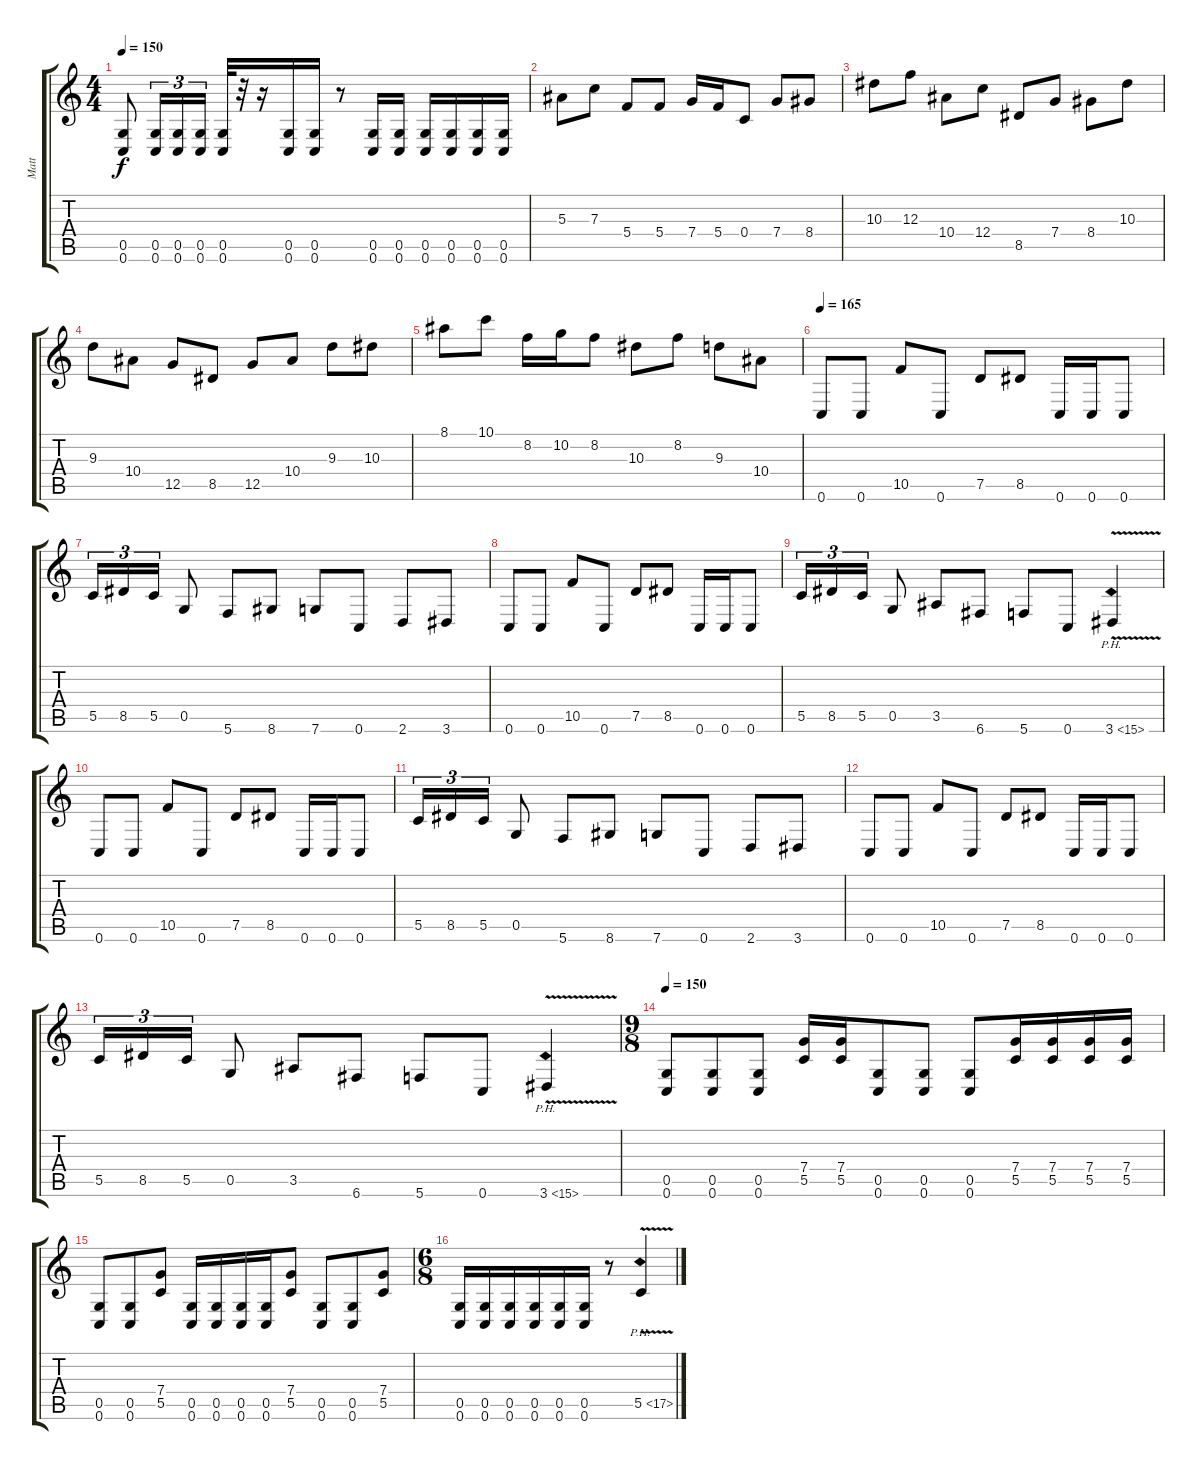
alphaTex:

\track ("Matt" "Matt") {instrument distortionguitar}
\staff {score tabs}
\tuning (D4 A3 F3 C3 G2 C2) {hide}
\ts (4 4)
\tempo 150
\clef g2
\ks c
(0.5 0.6).8{dy f} (0.5 0.6).16{tu (3 2)} (0.5 0.6).16{tu (3 2)} (0.5 0.6).16{tu (3 2)} (0.5 0.6).32 r.32 r.16 (0.5 0.6).16 (0.5 0.6).16 r.8 (0.5 0.6).16 (0.5 0.6).16 (0.5 0.6).16 (0.5 0.6).16 (0.5 0.6).16 (0.5 0.6).16 |
5.3.8 7.3.8 5.4.8 5.4.8 7.4.16 5.4.16 0.4.8 7.4.8 8.4.8 |
10.3.8 12.3.8 10.4.8 12.4.8 8.5.8 7.4.8 8.4.8 10.3.8 |
9.3.8 10.4.8 12.5.8 8.5.8 12.5.8 10.4.8 9.3.8 10.3.8 |
8.1.8 10.1.8 8.2.16 10.2.16 8.2.8 10.3.8 8.2.8 9.3.8 10.4.8 |
\tempo 165
0.6.8 0.6.8 10.5.8 0.6.8 7.5.8 8.5.8 0.6.16 0.6.16 0.6.8 |
5.5.16{tu (3 2)} 8.5.16{tu (3 2)} 5.5.16{tu (3 2)} 0.5.8 5.6.8 8.6.8 7.6.8 0.6.8 2.6.8 3.6.8 |
0.6.8 0.6.8 10.5.8 0.6.8 7.5.8 8.5.8 0.6.16 0.6.16 0.6.8 |
5.5.16{tu (3 2)} 8.5.16{tu (3 2)} 5.5.16{tu (3 2)} 0.5.8 3.5.8 6.6.8 5.6.8 0.6.8 3.6{ph 12 v}.4 |
0.6.8 0.6.8 10.5.8 0.6.8 7.5.8 8.5.8 0.6.16 0.6.16 0.6.8 |
5.5.16{tu (3 2)} 8.5.16{tu (3 2)} 5.5.16{tu (3 2)} 0.5.8 5.6.8 8.6.8 7.6.8 0.6.8 2.6.8 3.6.8 |
0.6.8 0.6.8 10.5.8 0.6.8 7.5.8 8.5.8 0.6.16 0.6.16 0.6.8 |
5.5.16{tu (3 2)} 8.5.16{tu (3 2)} 5.5.16{tu (3 2)} 0.5.8 3.5.8 6.6.8 5.6.8 0.6.8 3.6{ph 12 v}.4 |
\ts (9 8)
\tempo 150
(0.5 0.6).8{balance 8} (0.5 0.6).8 (0.5 0.6).8 (7.4 5.5).16 (7.4 5.5).16 (0.5 0.6).8 (0.5 0.6).8 (0.5 0.6).8 (7.4 5.5).16 (7.4 5.5).16 (7.4 5.5).16 (7.4 5.5).16 |
(0.5 0.6).8 (0.5 0.6).8 (7.4 5.5).8 (0.5 0.6).16 (0.5 0.6).16 (0.5 0.6).16 (0.5 0.6).16 (7.4 5.5).8 (0.5 0.6).8 (0.5 0.6).8 (7.4 5.5).8 |
\ts (6 8)
(0.5 0.6).16 (0.5 0.6).16 (0.5 0.6).16 (0.5 0.6).16 (0.5 0.6).16 (0.5 0.6).16 r.8 5.5{ph 12 v}.4
